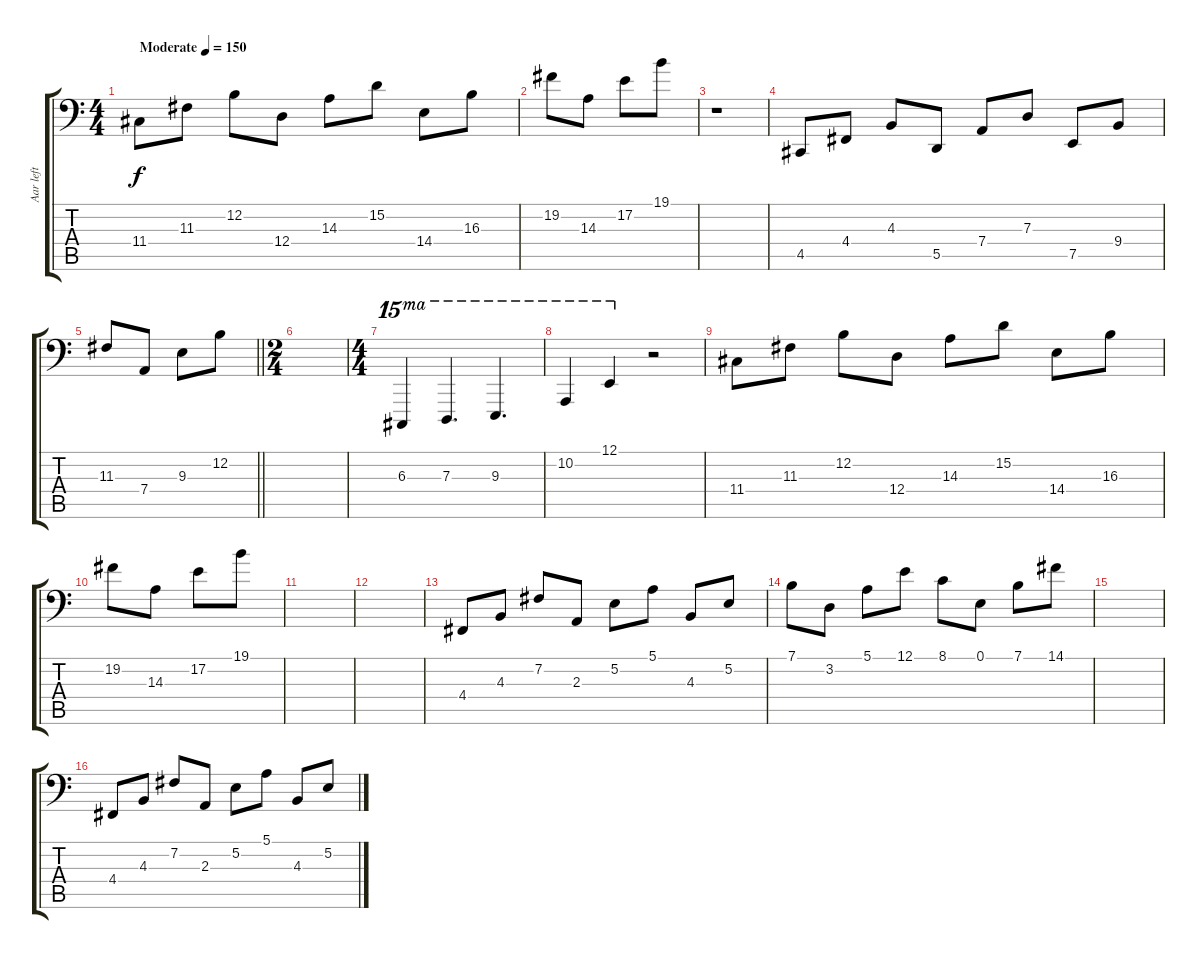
\track ("Aar left" "Aar left") {instrument panflute}
\staff {score tabs}
\tuning (E3 B2 G2 D2 A1 E1) {hide}
\ts (4 4)
\tempo (150 "Moderate")
\clef f4
\ks c
11.4.8{dy f instrument panflute} 11.3.8 12.2.8 12.4.8 14.3.8 15.2.8 14.4.8 16.3.8 |
19.2.8 14.3.8 17.2.8 19.1.8 |
r.1 |
4.5.8 4.4.8 4.3.8 5.5.8 7.4.8 7.3.8 7.5.8 9.4.8 |
\barLineRight lightlight
11.3.8 7.4.8 9.3.8 12.2.8 |
\ts (2 4)
|
\ts (4 4)
6.3.4{ot 15ma} 7.3.4{d ot 15ma} 9.3.4{d ot 15ma} |
10.2.4{ot 15ma} 12.1.4{ot 15ma} r.2 |
11.4.8 11.3.8 12.2.8 12.4.8 14.3.8 15.2.8 14.4.8 16.3.8 |
19.2.8 14.3.8 17.2.8 19.1.8 |
|
|
4.4.8 4.3.8 7.2.8 2.3.8 5.2.8 5.1.8 4.3.8 5.2.8 |
7.1.8 3.2.8 5.1.8 12.1.8 8.1.8 0.1.8 7.1.8 14.1.8 |
|
4.4.8 4.3.8 7.2.8 2.3.8 5.2.8 5.1.8 4.3.8 5.2.8
